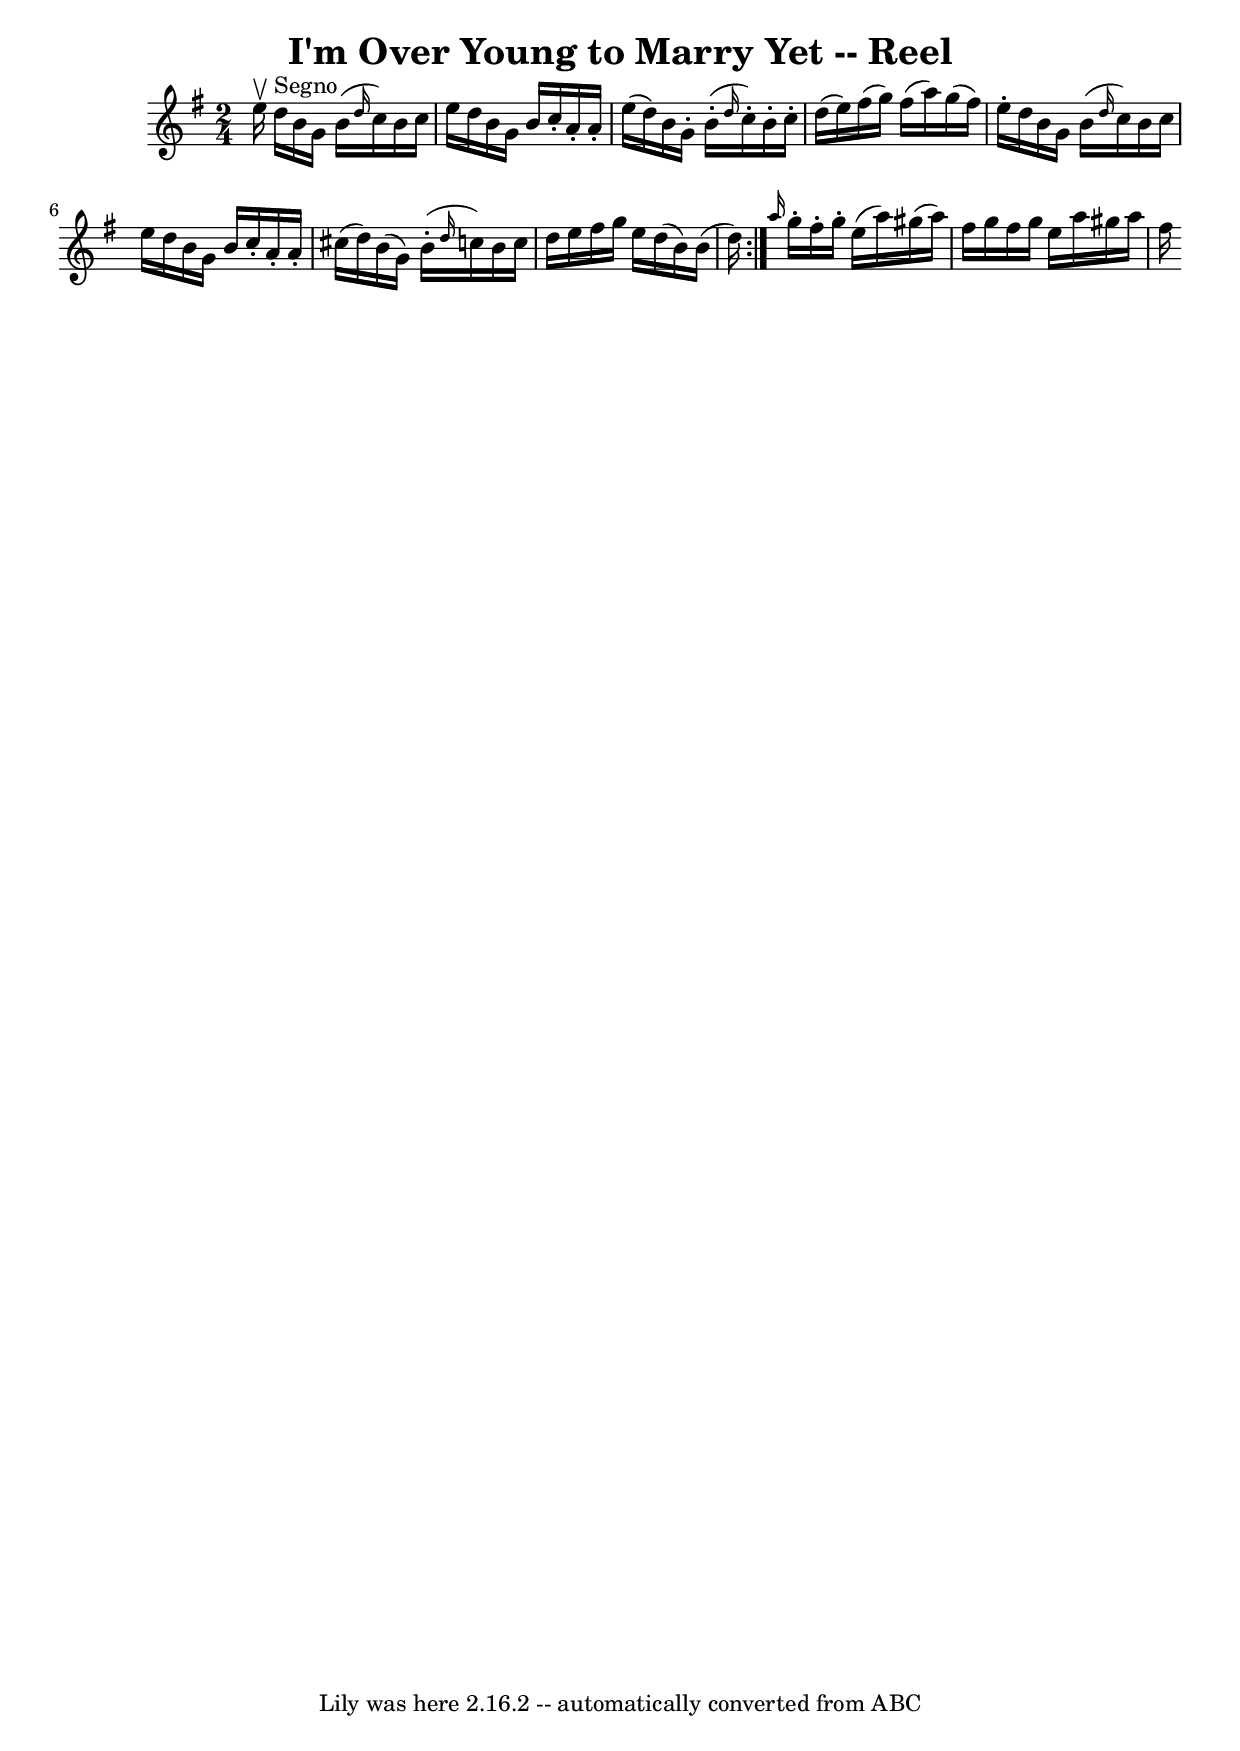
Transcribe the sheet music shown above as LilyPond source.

\version "2.16.2"
\include "Mammoth.ily"
\header {
  %% book = "Ryan's Mammoth Collection"
 crossRefNumber = "1"
 footnotes = ""
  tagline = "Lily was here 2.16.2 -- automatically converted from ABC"
  title = "I'm Over Young to Marry Yet -- Reel"

}
voicedefault =  {



  \repeat volta 2 {

    \time 2/4 
    \key g \major e''16^\upbow \bar " |." d''16^"Segno" b'16    
 g'16 b'16 (\grace { d''16   		      } c''16) b'16 c''16 e''16    |
 d''16 b'16 g'16 b'16 c''16-. a'16-. a'16-. e''16 ( |
 d''16) b'16 g'16-. b'16 (-.       \grace {    
 d''16       } c''16-.) b'16-. c''16-. d''16 ( |
 e''16) fis''16 (g''16) fis''16 (a''16) g''16 (fis''16) e''16-.  |
 d''16 b'16 g'16 b'16 (\grace { d''16   				 } c''16) b'16 c''16 e''16   |
 d''16 b'16 g'16 b'16 c''16-. a'16-. a'16-. cis''16 (|
 d''16) b'16 (g'16)     
 b'16 (-. \grace { d''16   		    } c''16) b'16 c''16 d''16   |
    
 e''16 fis''16 g''16 e''16 d''16 (b'16) b'16 (d''16) 
  } 
  \grace { a''16   	 } g''16-. fis''16-. g''16-. e''16 (a''16) gis''16 (a''16) fis''16 ( |
 g''16 fis''16 g''16 e''16 a''16 gis''16 a''16 fis''16   |
  

}

\score{
  <<

    \context Staff="default"
    {
      \voicedefault 
      
    }

  >>
  \layout {
    
  }
  \midi {
  }

}
